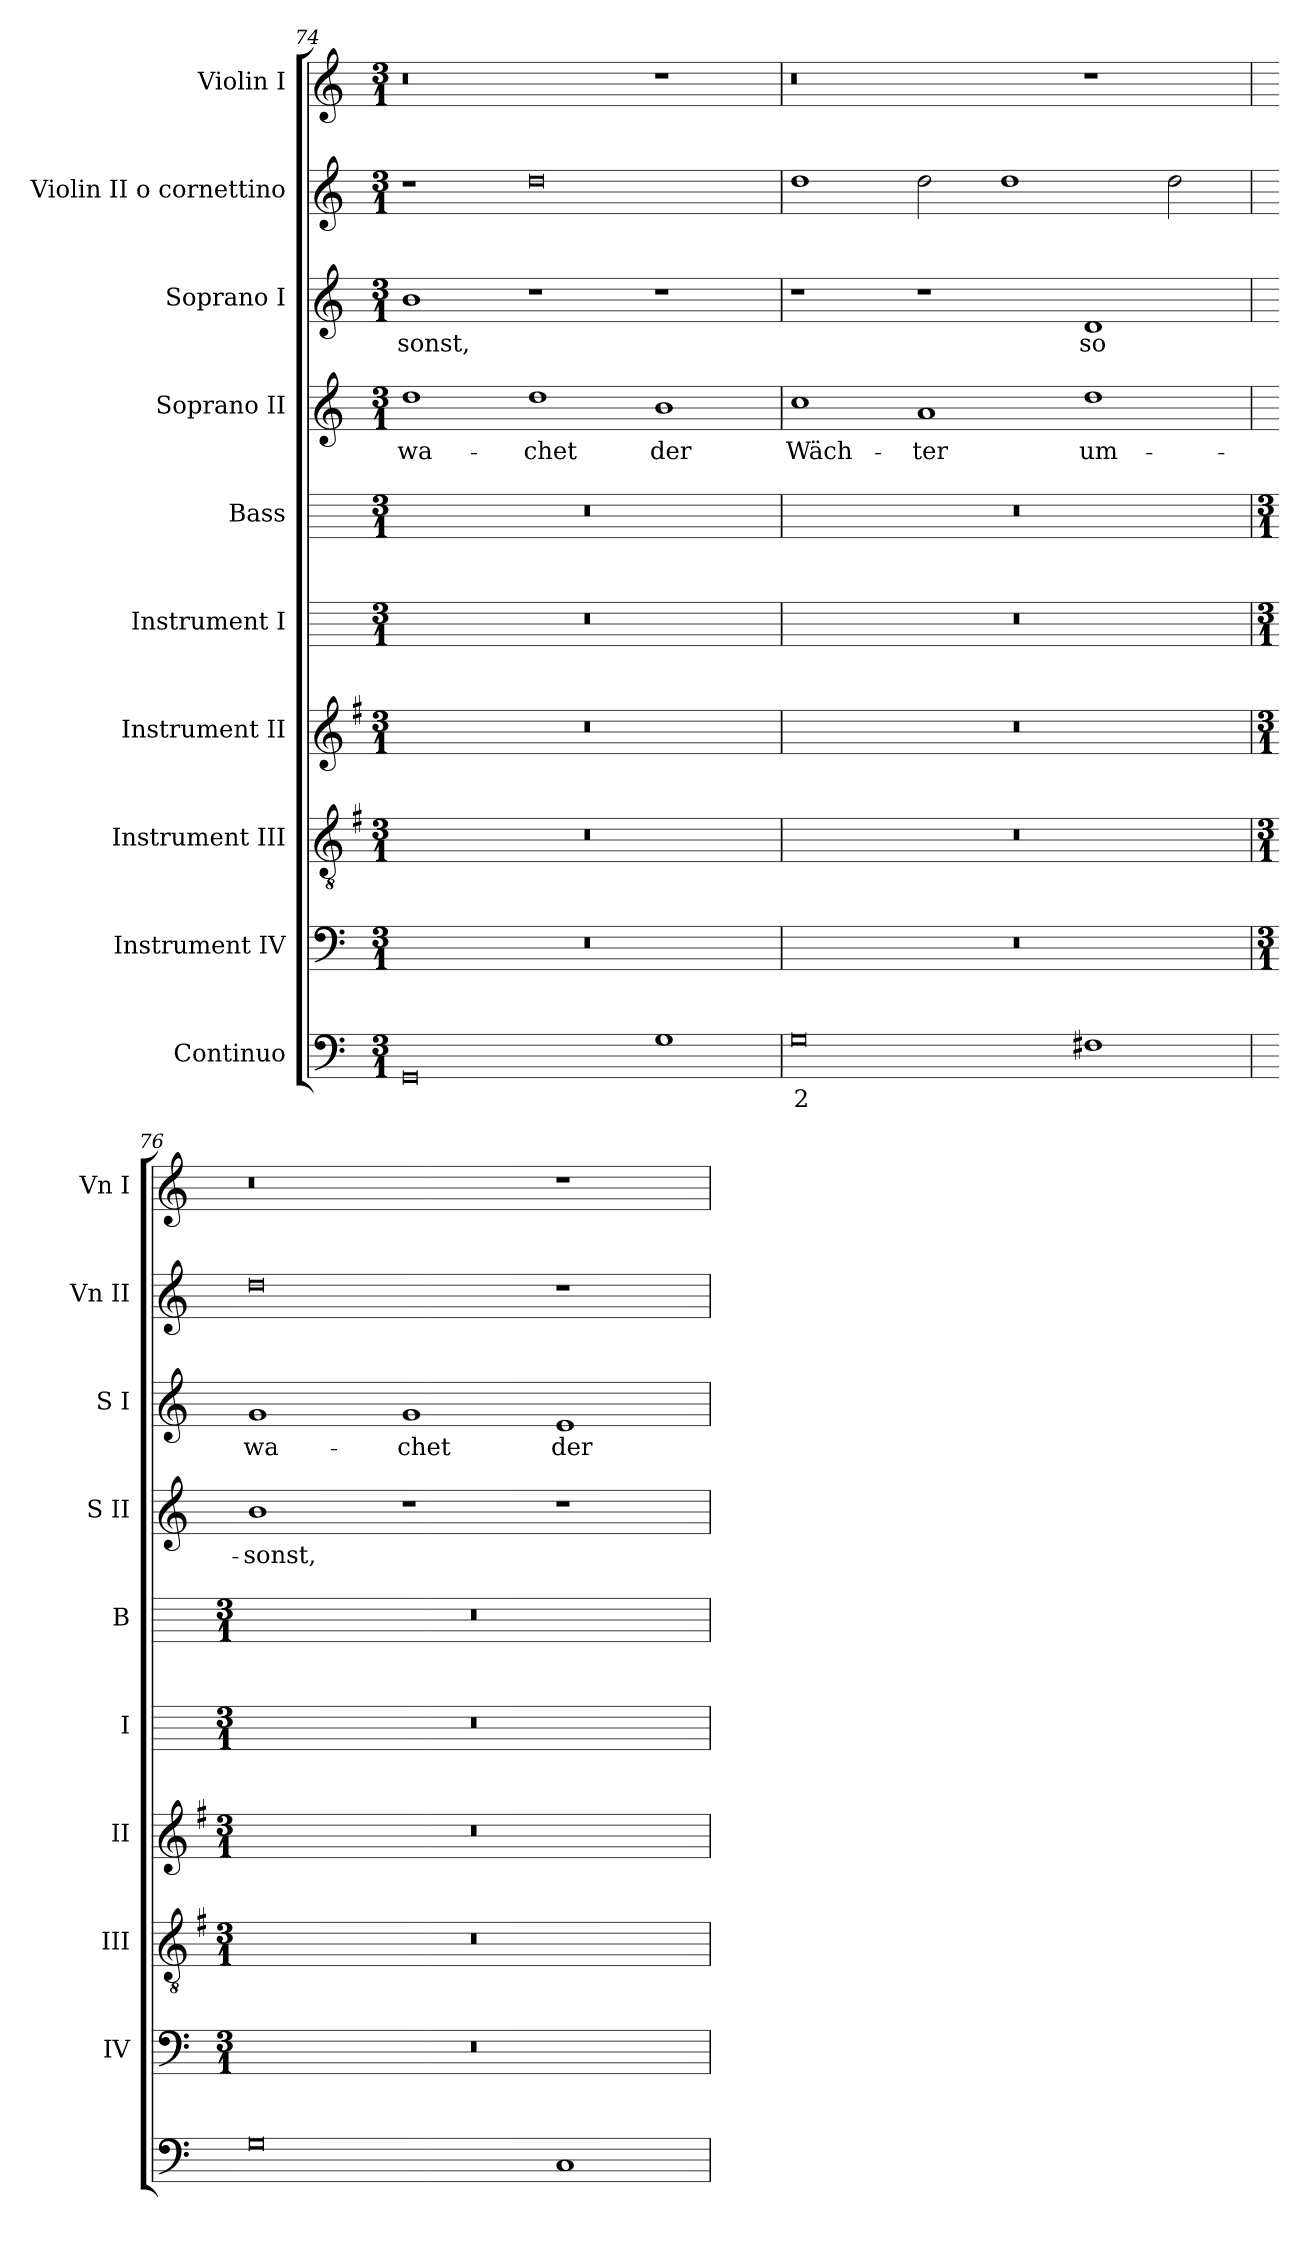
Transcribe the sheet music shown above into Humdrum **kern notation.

**kern	**text	**kern	**kern	**kern	**kern	**kern	**kern	**text	**kern	**text	**kern	**kern
*part10	*part10	*part9	*part8	*part7	*part6	*part5	*part4	*part4	*part3	*part3	*part2	*part1
*staff10	*staff10	*staff9	*staff8	*staff7	*staff6	*staff5	*staff4	*staff4	*staff3	*staff3	*staff2	*staff1
*I"Continuo	*	*I"Instrument IV	*I"Instrument III	*I"Instrument II	*I"Instrument I	*I"Bass	*I"Soprano II	*	*I"Soprano I	*	*I"Violin II o cornettino	*I"Violin I
*	*	*I'IV	*I'III	*I'II	*I'I	*I'B	*I'S II	*	*I'S I	*	*I'Vn II	*I'Vn I
*clefF4	*	*clefF4	*clefGv2	*clefG2	*	*	*clefG2	*	*clefG2	*	*clefG2	*clefG2
*	*	*	*ITrd4c7	*ITrd4c7	*ITrd4c7	*	*	*	*	*	*	*
*k[]	*	*k[]	*k[]	*k[]	*	*	*k[]	*	*k[]	*	*k[]	*k[]
*C:	*	*C:	*C:	*C:	*	*	*C:	*	*C:	*	*C:	*C:
*M3/1	*	*M3/1	*M3/1	*M3/1	*M3/1	*M3/1	*M3/1	*	*M3/1	*	*M3/1	*M3/1
=74	=74	=74	=74	=74	=74	=74	=74	=74	=74	=74	=74	=74
!	!	!	!	!	!	!	!	!LO:LY:b	!	!LO:LY:b	!	!
0GG	.	0.r	0.r	0.r	0.r	0.r	1dd	wa-	1b	-sonst,	1r	0r
!	!	!	!	!	!	!	!	!LO:LY:b	!	!	!	!
.	.	.	.	.	.	.	1dd	-chet	1r	.	0dd	.
!	!	!	!	!	!	!	!	!LO:LY:b	!	!	!	!
1G	.	.	.	.	.	.	1b	der	1r	.	.	1r
=75	=75	=75	=75	=75	=75	=75	=75	=75	=75	=75	=75	=75
!	!LO:LY:b	!	!	!	!	!	!	!LO:LY:b	!	!	!	!
0G	2	0.r	0.r	0.r	0.r	0.r	1cc	Wäch-	1r	.	1dd	0r
!	!	!	!	!	!	!	!	!LO:LY:b	!	!	!	!
.	.	.	.	.	.	.	1a	-ter	1r	.	2dd	.
.	.	.	.	.	.	.	.	.	.	.	1dd	.
!	!	!	!	!	!	!	!	!LO:LY:b	!	!LO:LY:b	!	!
1F#X	.	.	.	.	.	.	1dd	um-	1d	so	.	1r
.	.	.	.	.	.	.	.	.	.	.	2dd	.
!!LO:LB:g=z
=76	=76	=76	=76	=76	=76	=76	=76	=76	=76	=76	=76	=76
*	*	*M3/1	*M3/1	*M3/1	*M3/1	*M3/1	*	*	*	*	*	*
!	!	!	!	!	!	!	!	!LO:LY:b	!	!LO:LY:b	!	!
0G	.	0.r	0.r	0.r	0.r	0.r	1b	-sonst,	1g	wa-	0dd	0r
!	!	!	!	!	!	!	!	!	!	!LO:LY:b	!	!
.	.	.	.	.	.	.	1r	.	1g	-chet	.	.
!	!	!	!	!	!	!	!	!	!	!LO:LY:b	!	!
1C	.	.	.	.	.	.	1r	.	1e	der	1r	1r
=	=	=	=	=	=	=	=	=	=	=	=	=
*-	*-	*-	*-	*-	*-	*-	*-	*-	*-	*-	*-	*-
